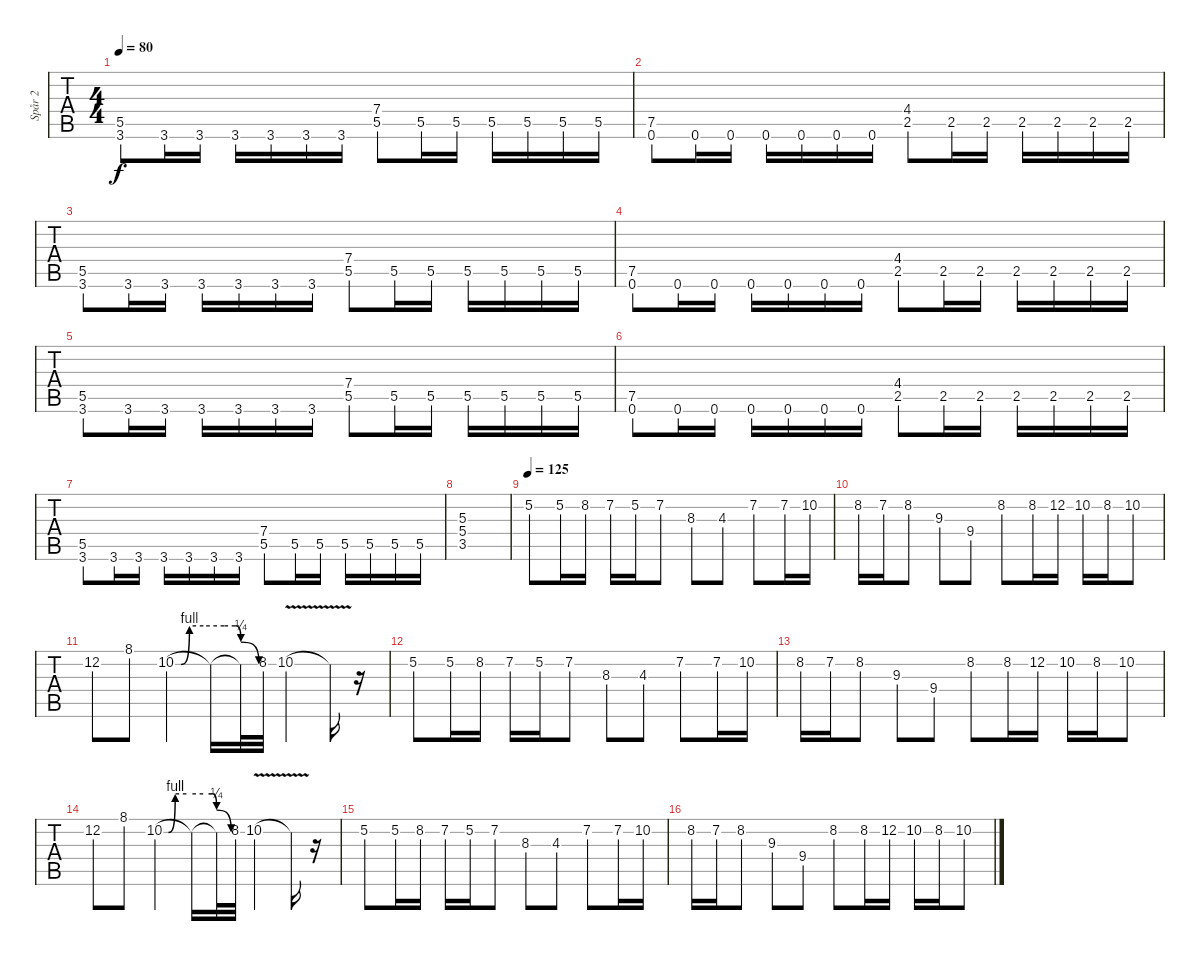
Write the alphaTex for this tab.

\track ("Spår 2" "Spår 2") {instrument distortionguitar}
\staff {tabs}
\tuning (E4 B3 G3 D3 A2 E2) {hide}
\ts (4 4)
\tempo 80
\clef g2
\ks c
(5.5 3.6).8{dy f} 3.6.16 3.6.16 3.6.16 3.6.16 3.6.16 3.6.16 (7.4 5.5).8 5.5.16 5.5.16 5.5.16 5.5.16 5.5.16 5.5.16 |
(7.5 0.6).8 0.6.16 0.6.16 0.6.16 0.6.16 0.6.16 0.6.16 (4.4 2.5).8 2.5.16 2.5.16 2.5.16 2.5.16 2.5.16 2.5.16 |
(5.5 3.6).8 3.6.16 3.6.16 3.6.16 3.6.16 3.6.16 3.6.16 (7.4 5.5).8 5.5.16 5.5.16 5.5.16 5.5.16 5.5.16 5.5.16 |
(7.5 0.6).8 0.6.16 0.6.16 0.6.16 0.6.16 0.6.16 0.6.16 (4.4 2.5).8 2.5.16 2.5.16 2.5.16 2.5.16 2.5.16 2.5.16 |
(5.5 3.6).8 3.6.16 3.6.16 3.6.16 3.6.16 3.6.16 3.6.16 (7.4 5.5).8 5.5.16 5.5.16 5.5.16 5.5.16 5.5.16 5.5.16 |
(7.5 0.6).8 0.6.16 0.6.16 0.6.16 0.6.16 0.6.16 0.6.16 (4.4 2.5).8 2.5.16 2.5.16 2.5.16 2.5.16 2.5.16 2.5.16 |
(5.5 3.6).8 3.6.16 3.6.16 3.6.16 3.6.16 3.6.16 3.6.16 (7.4 5.5).8 5.5.16 5.5.16 5.5.16 5.5.16 5.5.16 5.5.16 |
(5.3 5.4 3.5).1 |
\tempo 125
5.2.8 5.2.16 8.2.16 7.2.16 5.2.16 7.2.8 8.3.8 4.3.8 7.2.8 7.2.16 10.2.16 |
8.2.16 7.2.16 8.2.8 9.3.8 9.4.8 8.2.8 8.2.16 12.2.16 10.2.16 8.2.16 10.2.8 |
12.2.8 8.1.8 10.2{be (custom 0 0 4 0 10 4 20 4 35 4 43 4 47 1 60 0)}.4 10.2{t}.16 10.2{t}.32 8.2.32 10.2{v}.4 10.2{t}.16 r.16 |
5.2.8 5.2.16 8.2.16 7.2.16 5.2.16 7.2.8 8.3.8 4.3.8 7.2.8 7.2.16 10.2.16 |
8.2.16 7.2.16 8.2.8 9.3.8 9.4.8 8.2.8 8.2.16 12.2.16 10.2.16 8.2.16 10.2.8 |
12.2.8 8.1.8 10.2{be (custom 0 0 4 0 10 4 20 4 35 4 43 4 47 1 60 0)}.4 10.2{t}.16 10.2{t}.32 8.2.32 10.2{v}.4 10.2{t}.16 r.16 |
5.2.8 5.2.16 8.2.16 7.2.16 5.2.16 7.2.8 8.3.8 4.3.8 7.2.8 7.2.16 10.2.16 |
8.2.16 7.2.16 8.2.8 9.3.8 9.4.8 8.2.8 8.2.16 12.2.16 10.2.16 8.2.16 10.2.8
